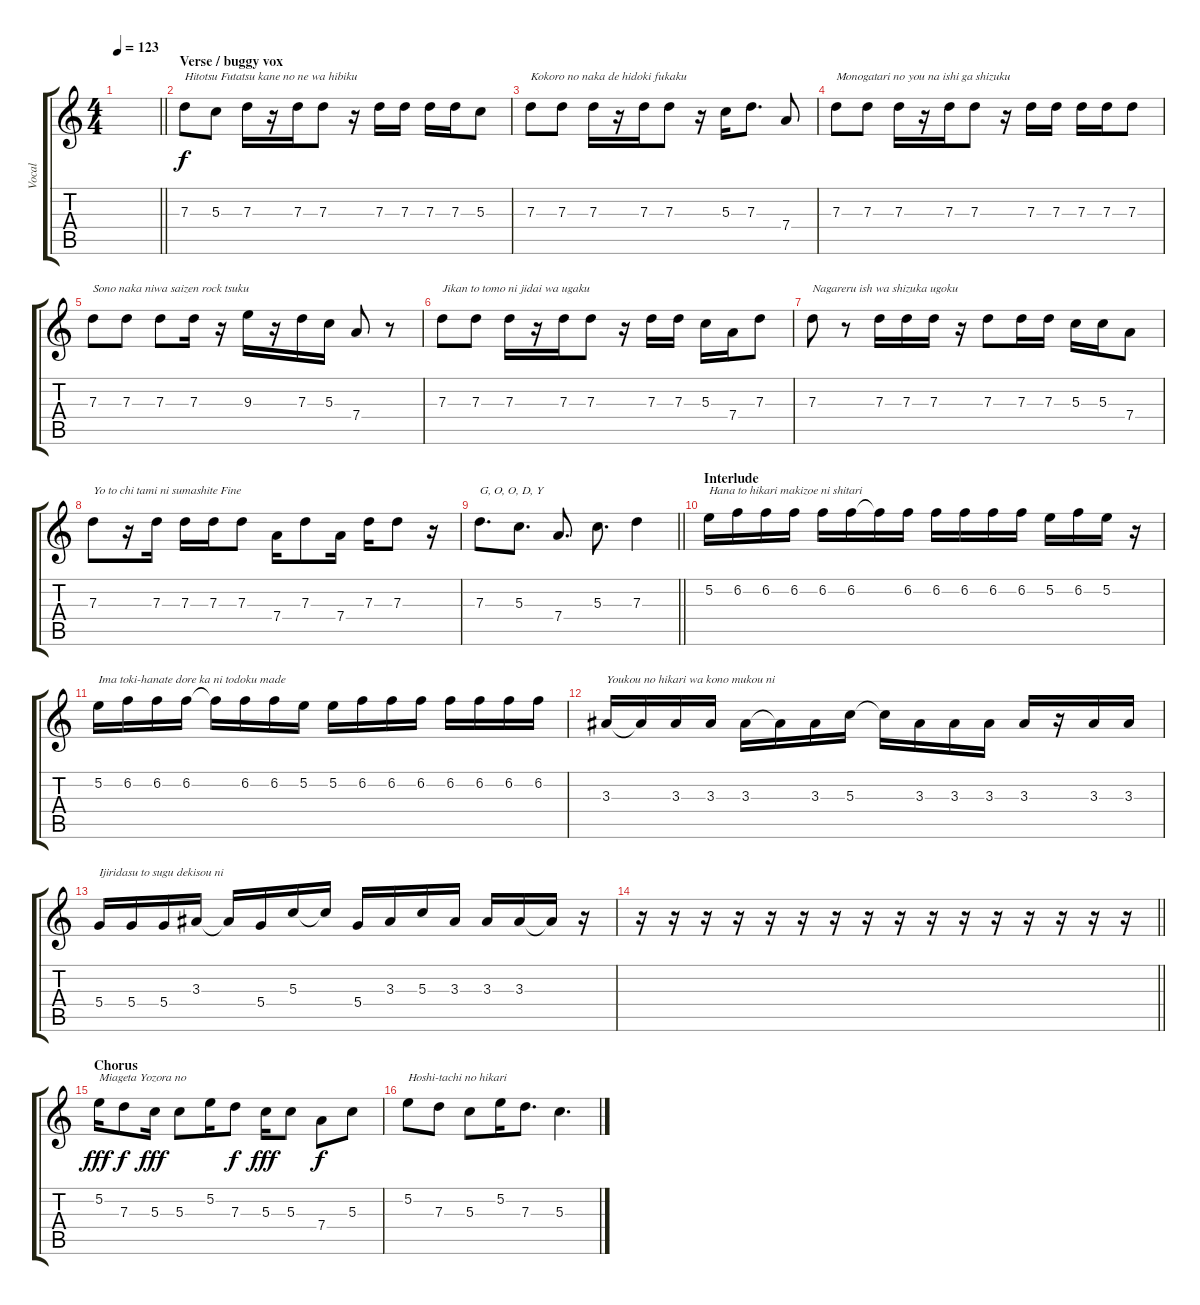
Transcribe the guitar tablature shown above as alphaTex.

\track ("Vocal" "Vocal") {instrument electricguitarjazz}
\staff {score tabs}
\tuning (E4 B3 G3 D3 A2 E2) {hide}
\ts (4 4)
\tempo 123
\clef g2
\barLineRight lightlight
\ks c
|
\section ("" "Verse / buggy vox")
7.3.8{txt "Hitotsu Futatsu kane no ne wa hibiku "} 5.3.8 7.3.16 r.16 7.3.16 7.3.8 r.16 7.3.16 7.3.16 7.3.16 7.3.16 5.3.8 |
7.3.8{txt "Kokoro no naka de hidoki fukaku "} 7.3.8 7.3.16 r.16 7.3.16 7.3.8 r.16 5.3.16 7.3.8{d} 7.4.8 |
7.3.8{txt "Monogatari no you na ishi ga shizuku "} 7.3.8 7.3.16 r.16 7.3.16 7.3.8 r.16 7.3.16 7.3.16 7.3.16 7.3.16 7.3.8 |
7.3.8{txt "Sono naka niwa saizen rock tsuku "} 7.3.8 7.3.8 7.3.16 r.16 9.3.16 r.16 7.3.16 5.3.16 7.4.8 r.8 |
7.3.8{txt "Jikan to tomo ni jidai wa ugaku "} 7.3.8 7.3.16 r.16 7.3.16 7.3.8 r.16 7.3.16 7.3.16 5.3.16 7.4.16 7.3.8 |
7.3.8{txt "Nagareru ish wa shizuka ugoku "} r.8 7.3.16 7.3.16 7.3.16 r.16 7.3.8 7.3.16 7.3.16 5.3.16 5.3.16 7.4.8 |
7.3.8{txt "Yo to chi tami ni sumashite Fine "} r.16 7.3.16 7.3.16 7.3.16 7.3.8 7.4.16 7.3.8 7.4.16 7.3.16 7.3.8 r.16 |
\barLineRight lightlight
7.3.8{d txt "G, O, O, D, Y "} 5.3.8{d} 7.4.8{d} 5.3.8{d} 7.3.4 |
\section ("" "Interlude")
5.2.16{txt "Hana to hikari makizoe ni shitari "} 6.2.16 6.2.16 6.2.16 6.2.16 6.2.16 6.2{t}.16 6.2.16 6.2.16 6.2.16 6.2.16 6.2.16 5.2.16 6.2.16 5.2.16 r.16 |
5.2.16{txt "Ima toki-hanate dore ka ni todoku made "} 6.2.16 6.2.16 6.2.16 6.2{t}.16 6.2.16 6.2.16 5.2.16 5.2.16 6.2.16 6.2.16 6.2.16 6.2.16 6.2.16 6.2.16 6.2.16 |
3.3.16{txt "Youkou no hikari wa kono mukou ni "} 3.3{t}.16 3.3.16 3.3.16 3.3.16 3.3{t}.16 3.3.16 5.3.16 5.3{t}.16 3.3.16 3.3.16 3.3.16 3.3.16 r.16 3.3.16 3.3.16 |
5.4.16{txt "Ijiridasu to sugu dekisou ni "} 5.4.16 5.4.16 3.3.16 3.3{t}.16 5.4.16 5.3.16 5.3{t}.16 5.4.16 3.3.16 5.3.16 3.3.16 3.3.16 3.3.16 3.3{t}.16 r.16 |
\barLineRight lightlight
r.16 r.16 r.16 r.16 r.16 r.16 r.16 r.16 r.16 r.16 r.16 r.16 r.16 r.16 r.16 r.16 |
\section ("" "Chorus")
5.2.16{txt "Miageta Yozora no" dy fff} 7.3.8{dy f} 5.3.16{dy fff} 5.3.8 5.2.16 7.3.8{dy f} 5.3.16{dy fff} 5.3.8 7.4.8{dy f} 5.3.8 |
5.2.8{txt "Hoshi-tachi no hikari"} 7.3.8 5.3.8 5.2.16 7.3.8{d} 5.3.4{d}
